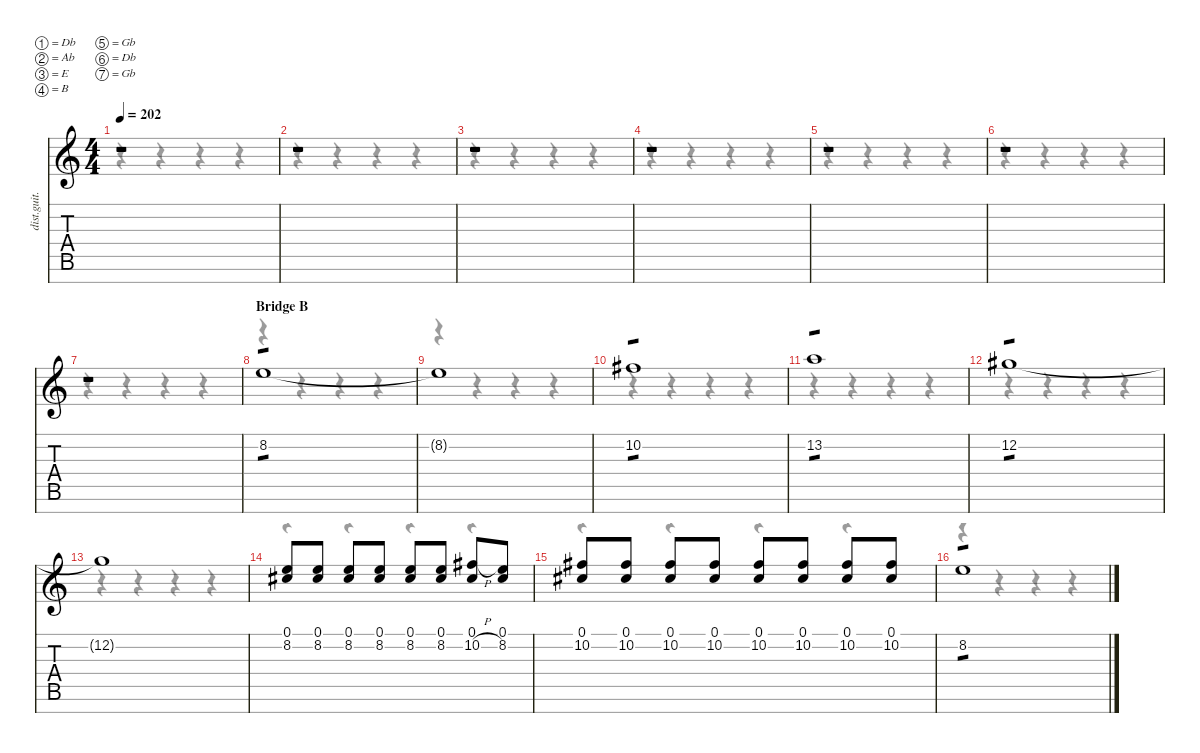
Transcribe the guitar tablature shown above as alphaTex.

\defaultSystemsLayout 4
\hideDynamics
\bracketExtendMode nobrackets
\track ("Ambient Leads" "dist.guit.") {instrument distortionguitar}
\staff {score tabs}
\tuning (Db4 Ab3 E3 B2 Gb2 Db2 Gb1)
\voice
\ts (4 4)
\tempo 202
\clef g2
\ks c
r.1{dy mf beam Up} |
r.1{beam Up} |
r.1{beam Up} |
r.1{beam Up} |
r.1{beam Up} |
r.1{beam Up} |
r.1{beam Up} |
\section ("" "Bridge B")
8.2.1{tp 1 beam Up} |
8.2{t}.1{beam Up} |
10.2{acc #}.1{tp 1 beam Up} |
13.2.1{tp 1 beam Up} |
12.2{acc #}.1{tp 1 beam Up} |
12.2{t acc #}.1{beam Up} |
(0.1{acc #} 8.2).8{beam Up} (0.1{acc #} 8.2).8{beam Up} (0.1{acc #} 8.2).8{beam Up} (0.1{acc #} 8.2).8{beam Up} (0.1{acc #} 8.2).8{beam Up} (0.1{acc #} 8.2).8{beam Up} (0.1{acc #} 10.2{h acc #}).8{beam Up} (0.1{acc #} 8.2).8{beam Up} |
(0.1{acc #} 10.2{acc #}).8{beam Up} (0.1{acc #} 10.2{acc #}).8{beam Up} (0.1{acc #} 10.2{acc #}).8{beam Up} (0.1{acc #} 10.2{acc #}).8{beam Up} (0.1{acc #} 10.2{acc #}).8{beam Up} (0.1{acc #} 10.2{acc #}).8{beam Up} (0.1{acc #} 10.2{acc #}).8{beam Up} (0.1{acc #} 10.2{acc #}).8{beam Up} |
8.2.1{tp 1 beam Up}
\voice
\clef g2
\ottava regular
\simile none
\ks c
r.4{dy mf beam Down} r.4{beam Down} r.4{beam Down} r.4{beam Down} |
r.4{beam Down} r.4{beam Down} r.4{beam Down} r.4{beam Down} |
r.4{beam Down} r.4{beam Down} r.4{beam Down} r.4{beam Down} |
r.4{beam Down} r.4{beam Down} r.4{beam Down} r.4{beam Down} |
r.4{beam Down} r.4{beam Down} r.4{beam Down} r.4{beam Down} |
r.4{beam Down} r.4{beam Down} r.4{beam Down} r.4{beam Down} |
r.4{beam Down} r.4{beam Down} r.4{beam Down} r.4{beam Down} |
r.4{beam Down} r.4{beam Down} r.4{beam Down} r.4{beam Down} |
r.4{beam Down} r.4{beam Down} r.4{beam Down} r.4{beam Down} |
r.4{beam Down} r.4{beam Down} r.4{beam Down} r.4{beam Down} |
r.4{beam Down} r.4{beam Down} r.4{beam Down} r.4{beam Down} |
r.4{beam Down} r.4{beam Down} r.4{beam Down} r.4{beam Down} |
r.4{beam Down} r.4{beam Down} r.4{beam Down} r.4{beam Down} |
r.4{beam Down} r.4{beam Down} r.4{beam Down} r.4{beam Down} |
r.4{beam Down} r.4{beam Down} r.4{beam Down} r.4{beam Down} |
r.4{beam Down} r.4{beam Down} r.4{beam Down} r.4{beam Down}
